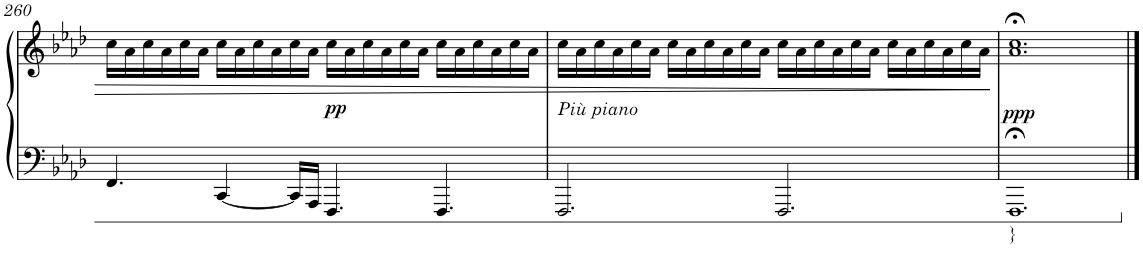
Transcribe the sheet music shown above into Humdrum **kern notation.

**kern	**kern	**dynam	**harte
*part1	*part1	*part1	*part1
*staff2	*staff1	*staff1/2	*
*I"Piano	*	*	*
*I'Pno.	*	*	*
!!LO:PB:g=z
*clefF4	*clefF4	*	*
*k[b-e-a-d-]	*k[b-e-a-d-]	*	*
*M12/8	*M12/8	*	*
=260	=260	=260	=260
4.FF/	16cc\LL	.	.
.	16a-\	.	.
.	16cc\	.	.
.	16a-\	.	.
.	16cc\	.	.
.	16a-\JJ	.	.
[4CC/	16cc\LL	.	.
.	16a-\	.	.
.	16cc\	.	.
.	16a-\	.	.
16CC/LL]	16cc\	.	.
16AAA-/JJ	16a-\JJ	.	.
!	!	!LO:DY:a=2	!
4.FFF/	16cc\LL	pp	.
.	16a-\	.	.
.	16cc\	.	.
.	16a-\	.	.
.	16cc\	.	.
.	16a-\JJ	.	.
4.FFF/	16cc\LL	.	.
.	16a-\	.	.
.	16cc\	.	.
.	16a-\	.	.
.	16cc\	.	.
.	16a-\JJ	.	.
=261	=261	=261	=261
!LO:TX:a:i:t=Più piano	!	!	!
2.FFF/	16cc\LL	.	.
.	16a-\	.	.
.	16cc\	.	.
.	16a-\	.	.
.	16cc\	.	.
.	16a-\JJ	.	.
.	16cc\LL	.	.
.	16a-\	.	.
.	16cc\	.	.
.	16a-\	.	.
.	16cc\	.	.
.	16a-\JJ	.	.
2.FFF/	16cc\LL	.	.
.	16a-\	.	.
.	16cc\	.	.
.	16a-\	.	.
.	16cc\	.	.
.	16a-\JJ	.	.
.	16cc\LL	.	.
.	16a-\	.	.
.	16cc\	.	.
.	16a-\	.	.
.	16cc\	.	.
.	16a-\JJ	.	.
=262	=262	=262	=262
!	!	!LO:DY:a=2	!LO:H:kt=}
1.FFF;<	1.a-;< 1.cc;<	ppp	N
==	==	==	==
*-	*-	*-	*-
